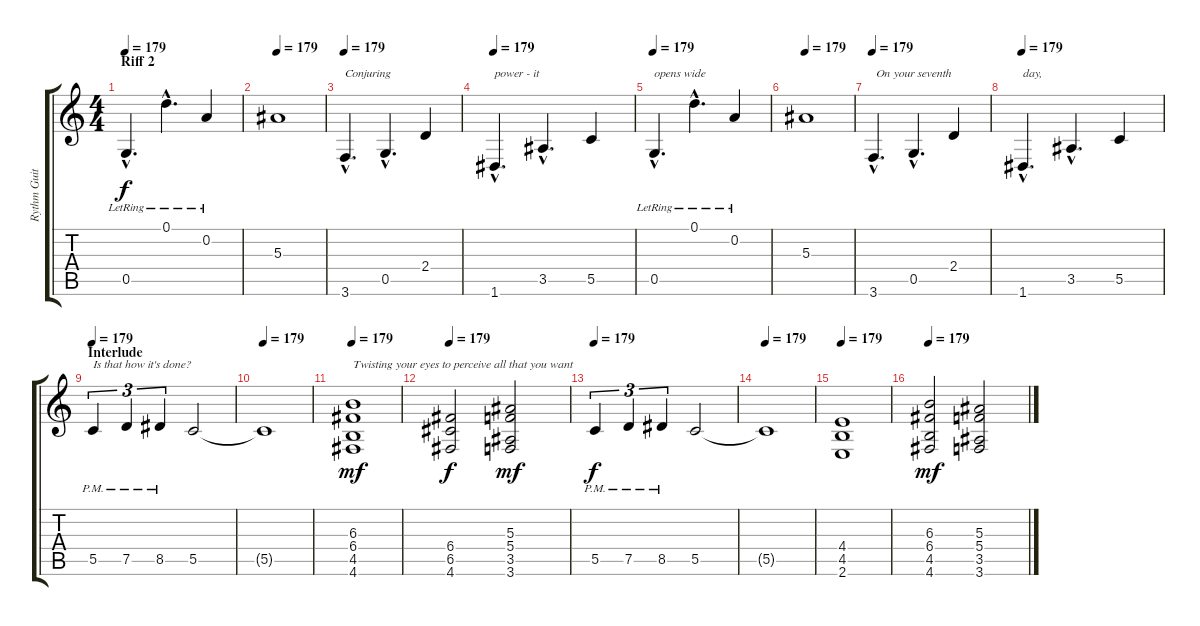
\track ("Rythm Guitar" "Rythm Guit") {instrument distortionguitar}
\staff {score tabs}
\tuning (D4 A3 F3 C3 G2 D2) {hide}
\ts (4 4)
\section ("" "Riff 2")
\tempo 179
\clef g2
\ks c
0.5{hac lr}.4{d dy f volume 9} 0.1{hac lr}.4{d} 0.2{lr}.4 |
\tempo 179
5.3.1 |
\tempo 179
3.6{hac}.4{d txt "Conjuring"} 0.5{hac}.4{d} 2.4.4 |
\tempo 179
1.6{hac}.4{d txt "power - it"} 3.5{hac}.4{d} 5.5.4 |
\tempo 179
0.5{hac lr}.4{d txt "opens wide"} 0.1{hac lr}.4{d} 0.2{lr}.4 |
\tempo 179
5.3.1 |
\tempo 179
3.6{hac}.4{d txt " On your seventh"} 0.5{hac}.4{d} 2.4.4 |
\tempo 179
1.6{hac}.4{d txt "day,"} 3.5{hac}.4{d} 5.5.4 |
\section ("" "Interlude")
\tempo 179
5.5{pm}.4{tu (3 2) txt "Is that how it's done?" volume 13} 7.5{pm}.4{tu (3 2)} 8.5{pm}.4{tu (3 2)} 5.5.2 |
\tempo 179
5.5{t}.1 |
\tempo 179
(6.3 6.4 4.5 4.6).1{txt "Twisting your eyes to perceive all that you want" dy mf} |
\tempo 179
(6.4 6.5 4.6).2{dy f} (5.3 5.4 3.5 3.6).2{dy mf} |
\tempo 179
5.5{pm}.4{tu (3 2) dy f} 7.5{pm}.4{tu (3 2)} 8.5{pm}.4{tu (3 2)} 5.5.2 |
\tempo 179
5.5{t}.1 |
\tempo 179
(4.4 4.5 2.6).1 |
\tempo 179
(6.3 6.4 4.5 4.6).2{dy mf} (5.3 5.4 3.5 3.6).2
